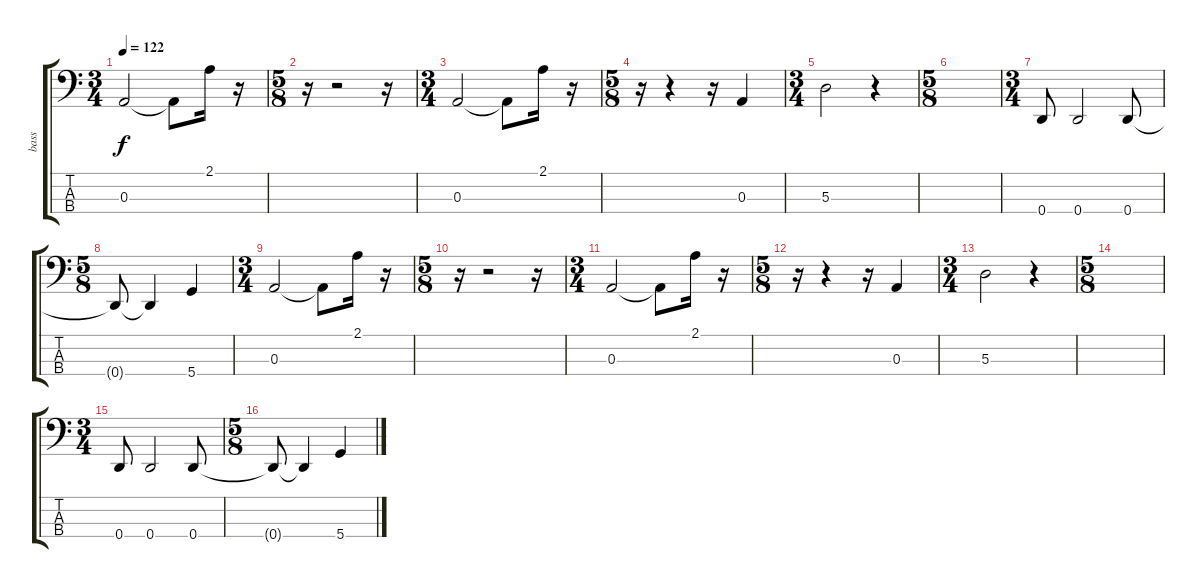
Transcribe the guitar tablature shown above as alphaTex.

\track ("bass" "bass") {instrument electricbassfinger}
\staff {score tabs}
\tuning (G2 D2 A1 D1) {hide}
\ts (3 4)
\tempo 122
\clef f4
\ks c
0.3.2{dy f} 0.3{t}.8 2.1.16 r.16 |
\ts (5 8)
r.16 r.2 r.16 |
\ts (3 4)
0.3.2 0.3{t}.8 2.1.16 r.16 |
\ts (5 8)
r.16 r.4 r.16 0.3.4 |
\ts (3 4)
5.3.2 r.4 |
\ts (5 8)
|
\ts (3 4)
0.4.8 0.4.2 0.4.8 |
\ts (5 8)
0.4{t}.8 0.4{t}.4 5.4.4 |
\ts (3 4)
0.3.2 0.3{t}.8 2.1.16 r.16 |
\ts (5 8)
r.16 r.2 r.16 |
\ts (3 4)
0.3.2 0.3{t}.8 2.1.16 r.16 |
\ts (5 8)
r.16 r.4 r.16 0.3.4 |
\ts (3 4)
5.3.2 r.4 |
\ts (5 8)
|
\ts (3 4)
0.4.8 0.4.2 0.4.8 |
\ts (5 8)
0.4{t}.8 0.4{t}.4 5.4.4
